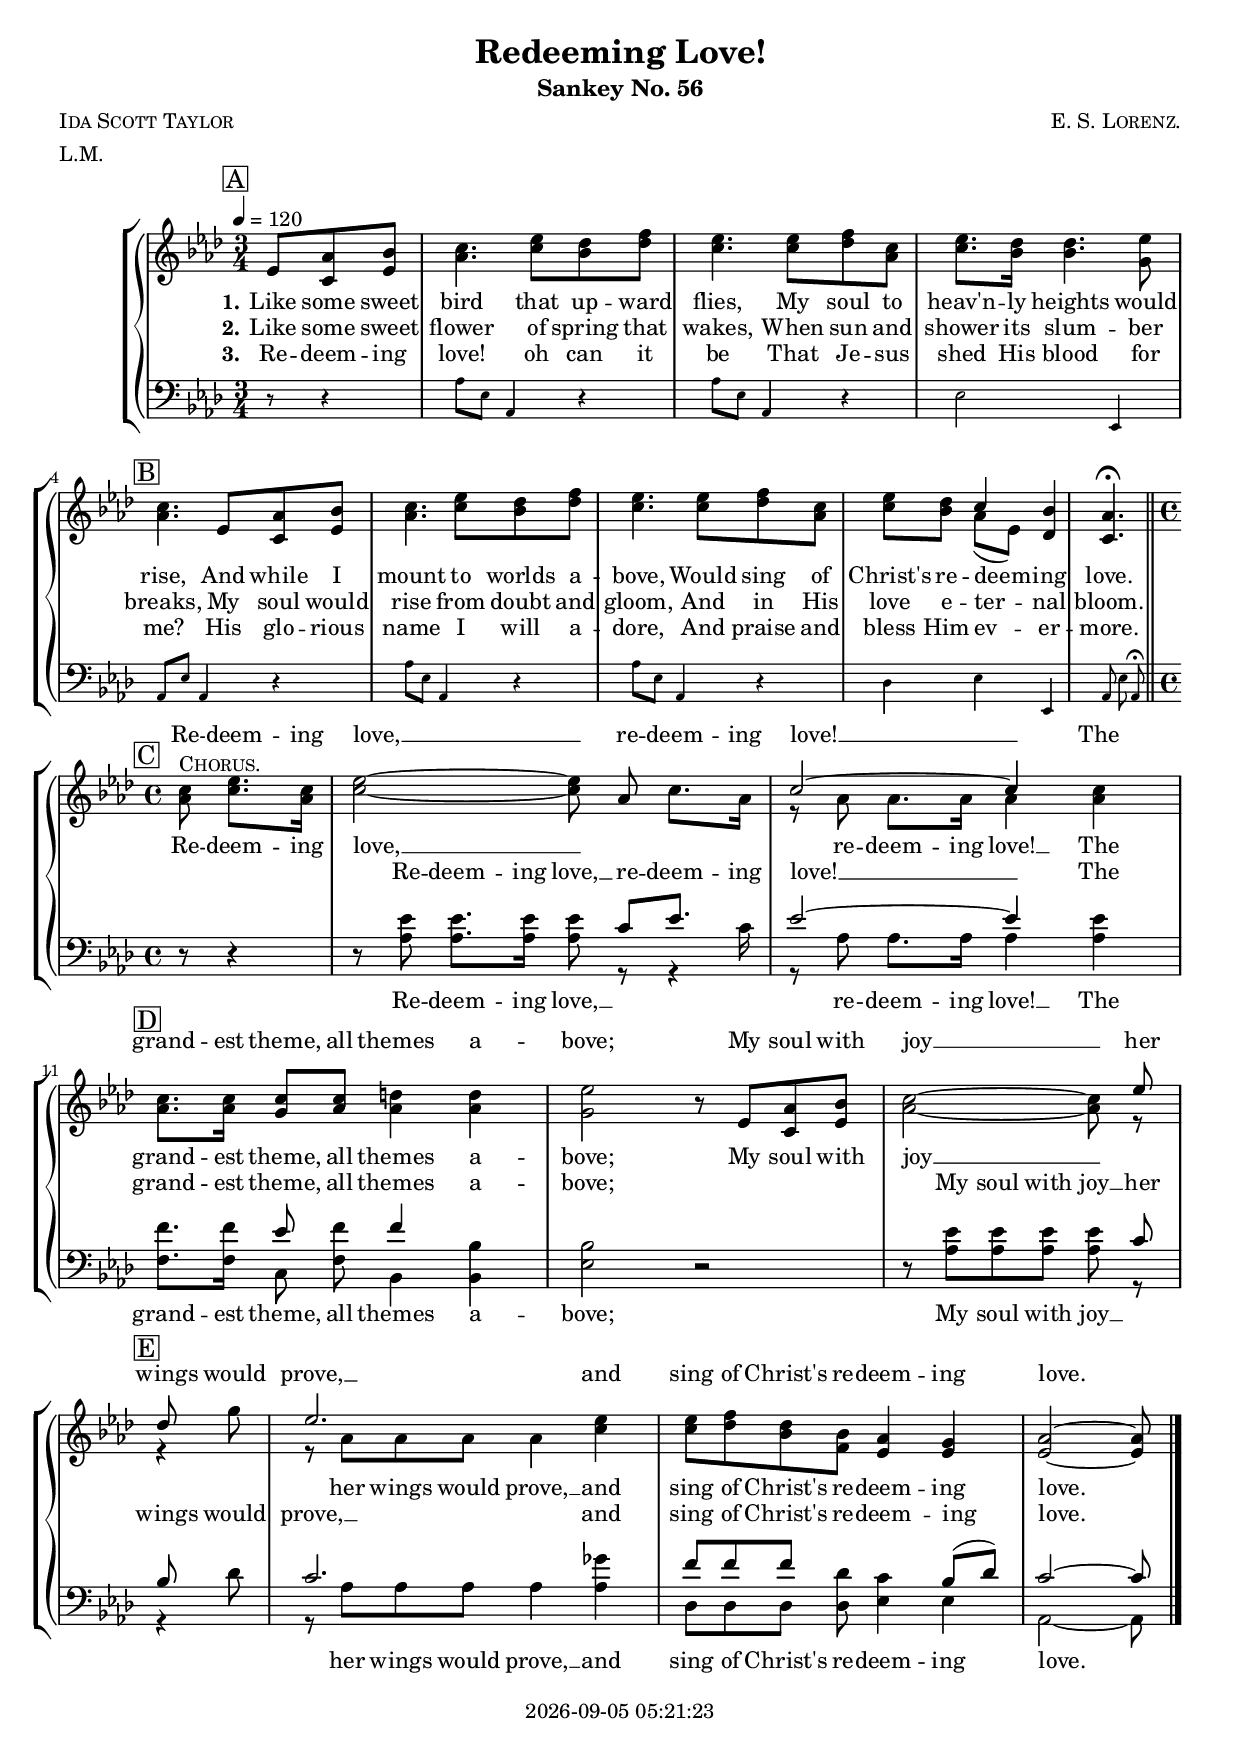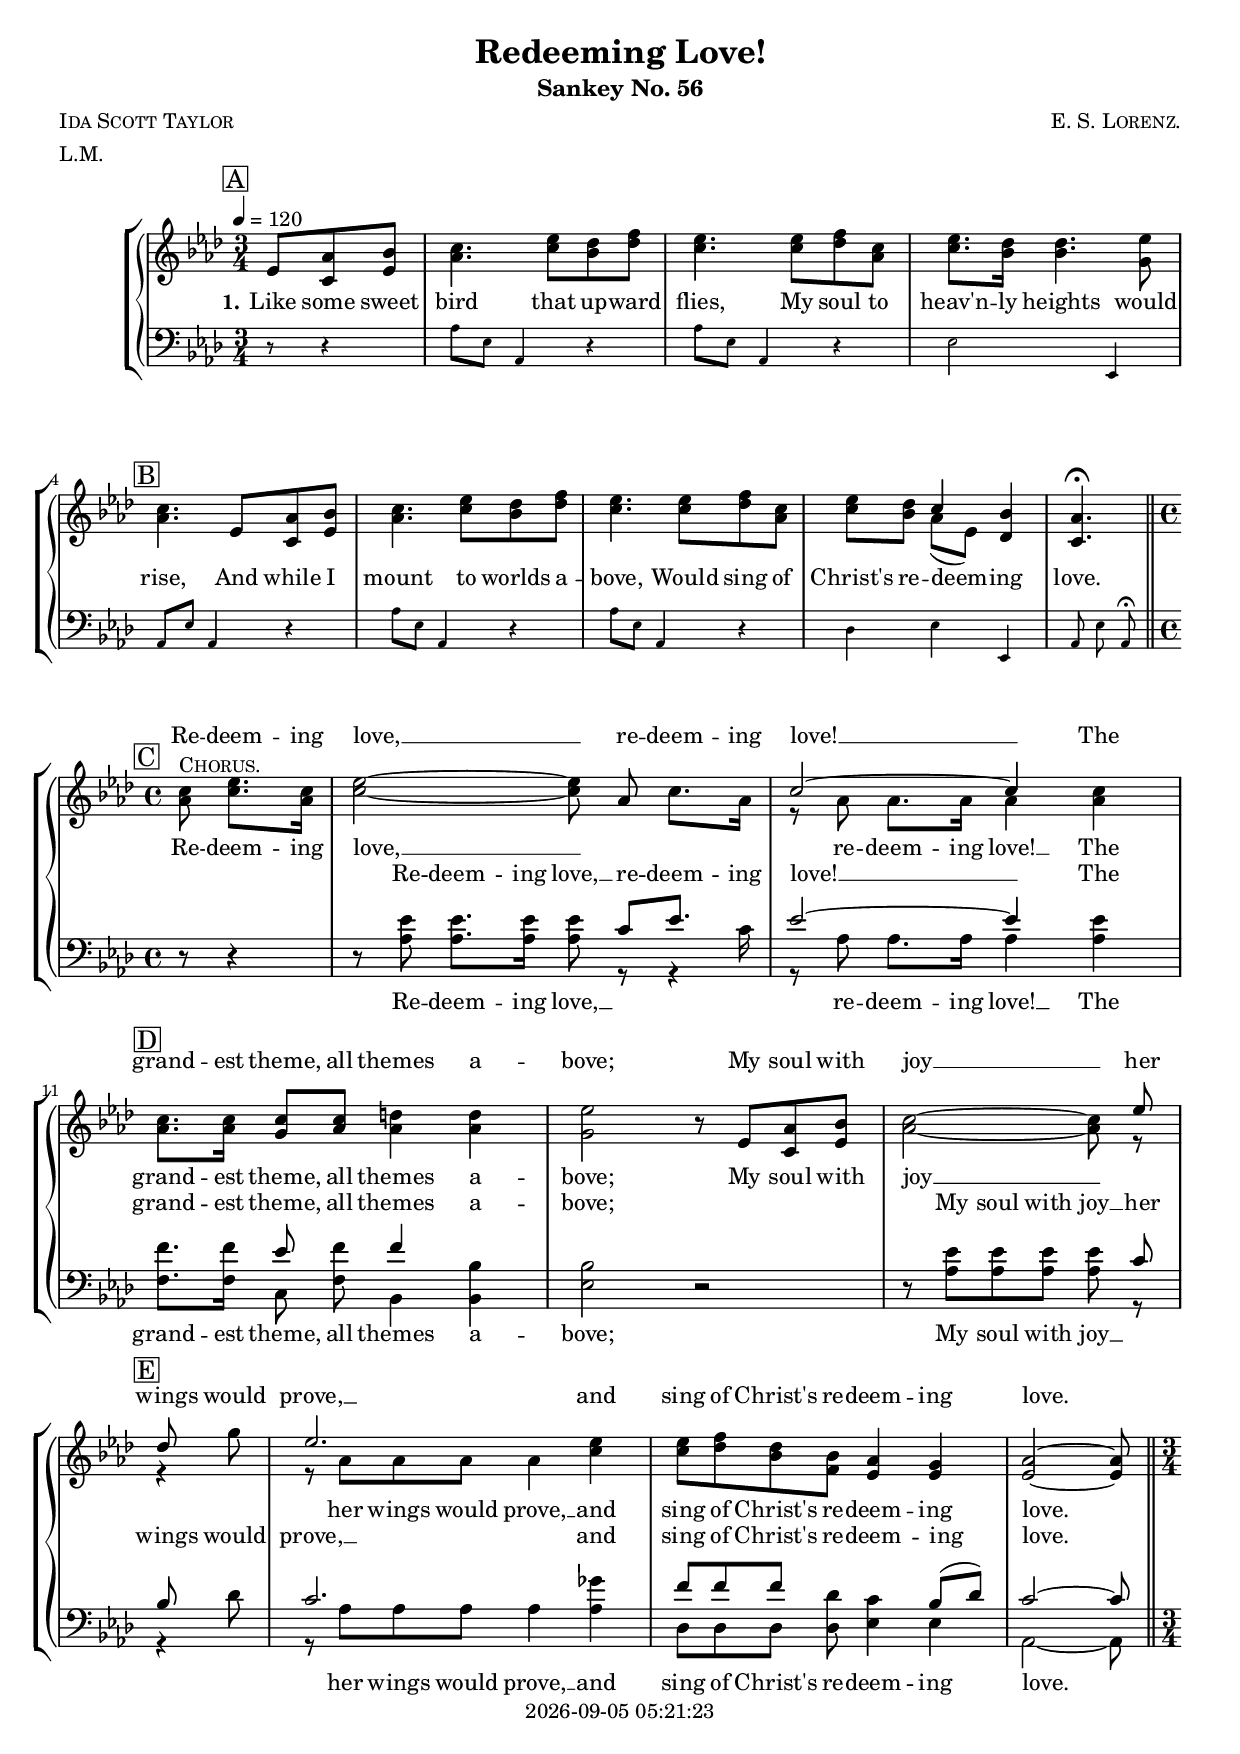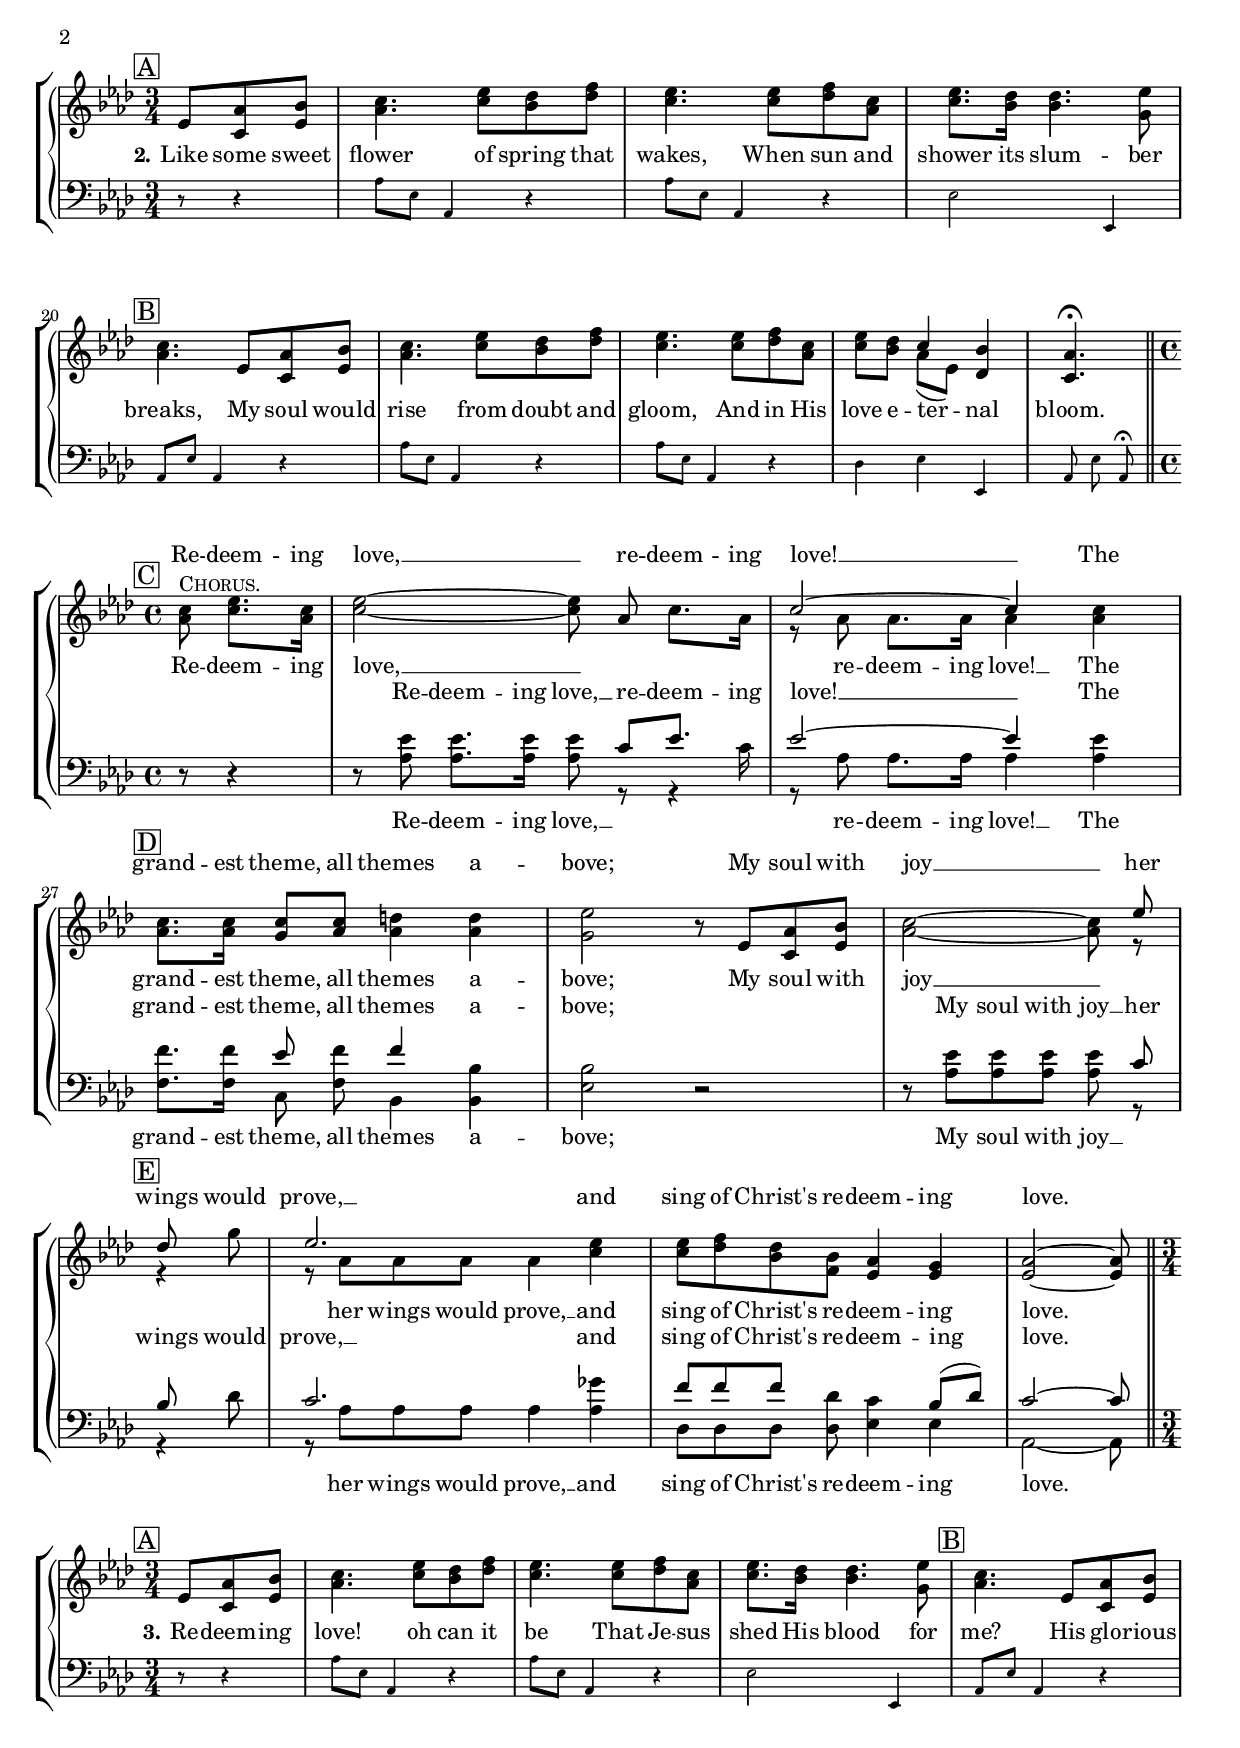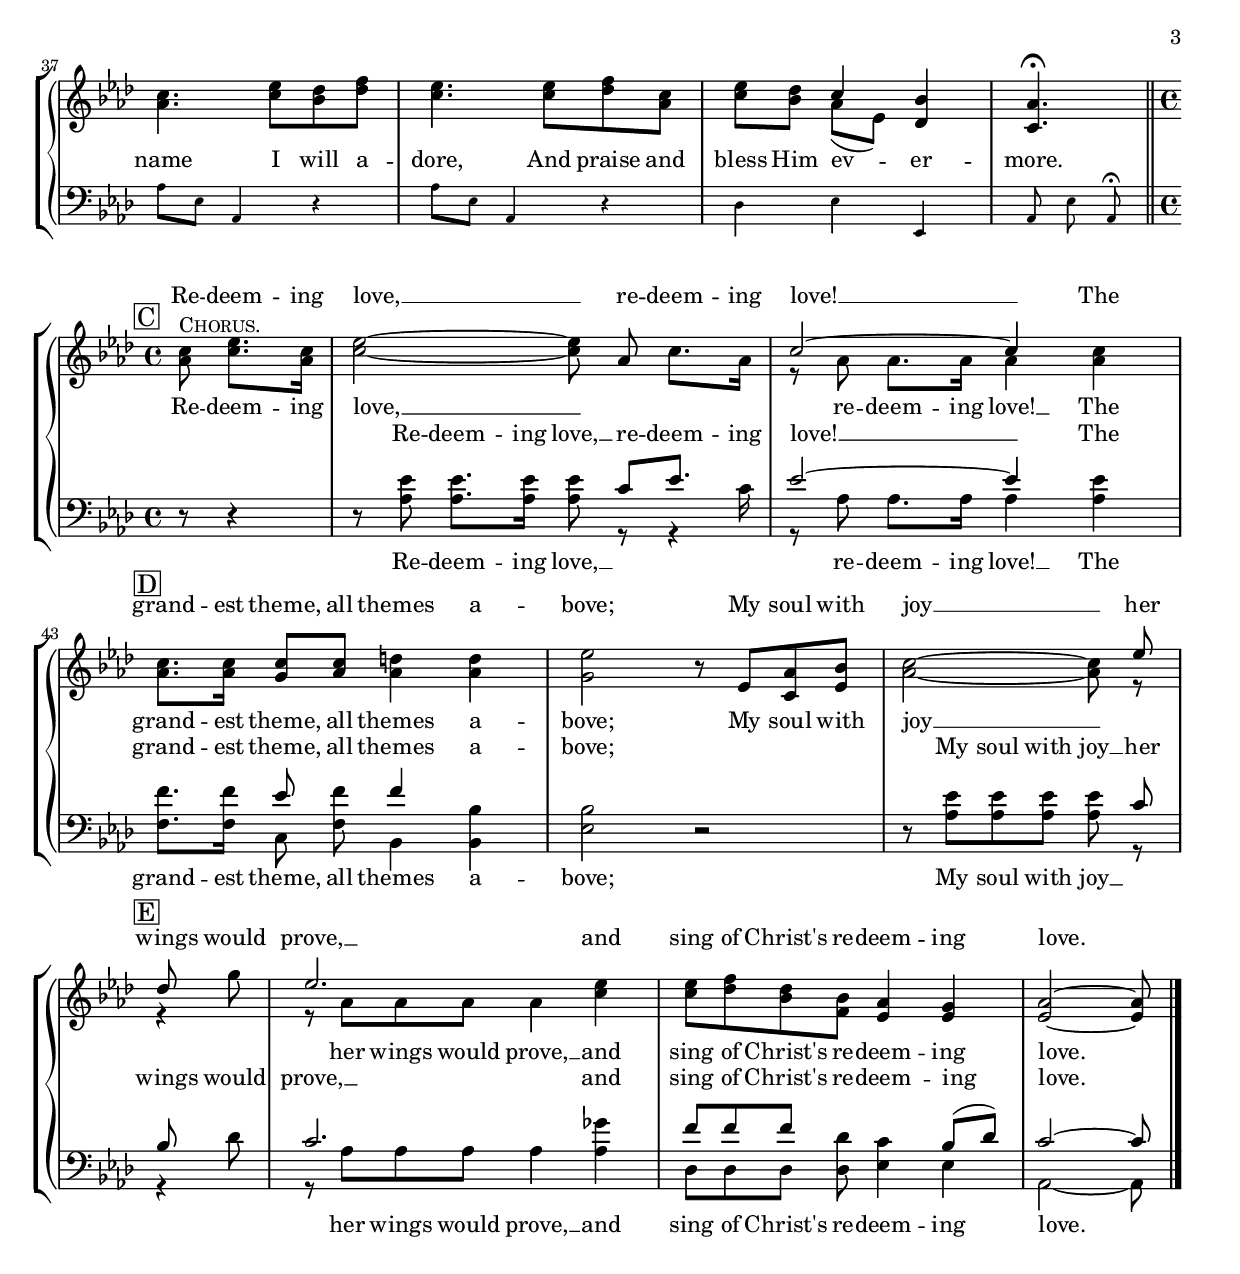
\version "2.22.0"

\include "articulate.ly"

today = #(strftime "%Y-%m-%d %H:%M:%S" (localtime (current-time)))

\header {
% centered at top
%  dedication  = "dedication"
  title       = "Redeeming Love!"
  subtitle    = "Sankey No. 56"
%  subsubtitle = "Sankey 880 No. Y"
%  instrument  = "instrument"
  
% arrangement of following lines:
%
%  poet    composer
%  meter   arranger
%  piece       opus

  composer    = \markup\smallCaps "E. S. Lorenz."
%  arranger    = "arranger"
%  opus        = "opus"

  poet        = \markup\smallCaps "Ida Scott Taylor"
  meter       = "L.M."
%  piece       = "piece"

% centered at bottom
% tagline     = "tagline" % default lilypond version
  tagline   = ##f
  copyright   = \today
}

#(set-global-staff-size 18)

global = {
  \key aes \major
  \time 3/4
  \tempo 4=120
  \partial 4.
}

RehearsalTrack = {
% \set Score.currentBarNumber = #5
% \mark \markup { \circle "1a" }
  \mark \markup { \box "A" } s4. s2.*3
  \mark \markup { \box "B" } s2.*4 s4. \time 4/4
  \mark \markup { \box "C" } s4. s1*2
  \mark \markup { \box "D" } s1*2 s2.
  \mark \markup { \box "E" } s4 s1*2 s2 s8
}

TempoTrack = {
}

soprano = \relative {
  ees'8 aes bes
  c4. ees8 des f
  ees4. ees8 f c
  ees8. des16 des4. ees8
  c4. ees,8 aes bes % B
  c4. ees8 des f
  ees4. ees8 f c
  ees8 des c4 bes
  aes4.\fermata \bar "||" \break \time 4/4 \partial 4. c8^\markup\smallCaps Chorus. ees8. c16
  ees2~8 aes, c8. aes16 % C
  c2~4 c
  c8. c16 c8 c d4 d % D
  ees2 r8 ees, aes bes
  c2~8 ees \bar "|" \break \partial 4 des8 g
  ees2. ees4 % E
  ees8 f des bes aes4 g
  aes2~8
}

alto = \relative {
  ees'8 c ees
  aes4. c8 bes des
  c4. c8 des aes
  c8. bes16 bes4. g8
  aes4. ees8 c ees % B
  aes4. c8 bes des
  c4. c8 des aes
  c8 bes aes(ees) des4
  c4.\fermata aes'8 c8. aes16
  c2~8 r r4 % C
  r8 aes8 aes8. aes16 aes4 aes
  aes8. aes16 g8 aes aes4 aes % D
  g2 r8 ees c ees
  aes2~8 \once \partCombineApart r \once\partCombineApart r4
  \once\partCombineApart r8 aes aes aes aes4 c % E
  c8 des bes f ees4 ees
  ees2~8
}

tenor = \relative {
  s4.
  s2.
  s2.
  s2.
  s2. % B
  s2.
  s2.
  s2.
  s4. \time 4/4 r8 r4
  r8 ees'8 ees8. ees16 ees8 c ees8. c16  % C
  ees2~4 ees
  f8. f16 ees8 f f4 bes, % D
  bes2 r
  r8 ees ees ees ees c bes des
  c2. ges'4 % E
  f8 f f des c4 bes8(des)
  c2~8
}

bass= \relative {
  s4.
  s2.
  s2.
  s2.
  s2. % B
  s2.
  s2.
  s2.
  s4. \time 4/4 r8 r4
  r8 aes aes8. aes16 aes8 \once\partCombineApart r8 \once\partCombineApart r4 % C
  r8 aes aes8. aes16 aes4 aes
  f8. f16 c8 f bes,4 bes % D
  ees2 r
  r8 aes aes aes aes \once\partCombineApart r \once\partCombineApart r4
  \once\partCombineApart r8 aes aes aes aes4 aes
  des,8 des des des ees4 ees
  aes,2~8
}

chorus = \lyricmode {
  Re -- deem -- ing love, __
  re -- deem -- ing love! __
  The grand -- est theme,
  all themes a -- bove;
  My soul with joy __
  her wings would prove, __
  and sing of Christ's re -- deem -- ing love.
}

wordsOne = \lyricmode {
  \set stanza = "1."
  Like some sweet bird that up -- ward flies,
  My soul to heav'n -- ly heights would rise,
  And while I mount to worlds a -- bove,
  Would sing of Christ's re -- deem -- ing love.
}
  
wordsTwo = \lyricmode {
  \set stanza = "2."
  Like some sweet flower of spring that wakes,
  When sun and shower its slum -- ber breaks,
  My soul would rise from doubt and gloom,
  And in His love e -- ter -- nal bloom.
}
  
wordsThree = \lyricmode {
  \set stanza = "3."
  Re -- deem -- ing love! oh can it be
  That Je -- sus shed His blood for me?
  His glo -- rious name I will a -- dore,
  And praise and bless Him ev -- er -- more.
}

emptyVerse = \lyricmode {
  _ _ _ _ _ _ _ _
  _ _ _ _ _ _ _ _
  _ _ _ _ _ _ _ _
  _ _ _ _ _ _ _ _
}
  
wordsWomenMidi = \lyricmode {
  \set stanza = "1."
  "\nLike " "some " "sweet " "bird " "that " up "ward " "flies, "
  "\nMy " "soul " "to " heav'n "ly " "heights " "would " "rise, "
  "\nAnd " "while " "I " "mount " "to " "worlds " a "bove, "
  "\nWould " "sing " "of " "Christ's " re deem "ing " "love. "
  "\nRe" deem "ing " "love, " 
  "\nre" deem "ing " "love! " 
  "\nThe " grand "est " "theme, "
  "\nall " "themes " a "bove; "
  "\nMy " "soul " "with " "joy " 
  "\nher " "wings " "would " "prove, " 
  "\nand " "sing " "of " "Christ's " re deem "ing " "love. "

  \set stanza = "2."
  "\nLike " "some " "sweet " "flower " "of " "spring " "that " "wakes, "
  "\nWhen " "sun " "and " "shower " "its " slum "ber " "breaks, "
  "\nMy " "soul " "would " "rise " "from " "doubt " "and " "gloom, "
  "\nAnd " "in " "His " "love " e ter "nal " "bloom. "
  "\nRe" deem "ing " "love, " 
  "\nre" deem "ing " "love! " 
  "\nThe " grand "est " "theme, "
  "\nall " "themes " a "bove; "
  "\nMy " "soul " "with " "joy " 
  "\nher " "wings " "would " "prove, " 
  "\nand " "sing " "of " "Christ's " re deem "ing " "love. "

  \set stanza = "3."
  "\nRe" deem "ing " "love! " "oh " "can " "it " "be "
  "\nThat " Je "sus " "shed " "His " "blood " "for " "me? "
  "\nHis " glo "rious " "name " "I " "will " a "dore, "
  "\nAnd " "praise " "and " "bless " "Him " ev er "more. "
  "\nRe" deem "ing " "love, " 
  "\nre" deem "ing " "love! " 
  "\nThe " grand "est " "theme, "
  "\nall " "themes " a "bove; "
  "\nMy " "soul " "with " "joy " 
  "\nher " "wings " "would " "prove, " 
  "\nand " "sing " "of " "Christ's " re deem "ing " "love. "
}
  
wordsMenMidi = \lyricmode {
  "\nRe" deem "ing " "love, " 
  "\nre" deem "ing " "love! " 
  "\nThe " grand "est " "theme, "
  "\nall " "themes " a "bove; "
  "\nMy " "soul " "with " "joy " 
  "\nher " "wings " "would " "prove, " 
  "\nand " "sing " "of " "Christ's " re deem "ing " "love. "
  "\nRe" deem "ing " "love, " 
  "\nre" deem "ing " "love! " 
  "\nThe " grand "est " "theme, "
  "\nall " "themes " a "bove; "
  "\nMy " "soul " "with " "joy " 
  "\nher " "wings " "would " "prove, " 
  "\nand " "sing " "of " "Christ's " re deem "ing " "love. "
  "\nRe" deem "ing " "love, " 
  "\nre" deem "ing " "love! " 
  "\nThe " grand "est " "theme, "
  "\nall " "themes " a "bove; "
  "\nMy " "soul " "with " "joy " 
  "\nher " "wings " "would " "prove, " 
  "\nand " "sing " "of " "Christ's " re deem "ing " "love. "
}
  
pianoRH = \relative {
}

pianoLH = \relative {
  \teeny
  r8 r4
  aes8 ees aes,4 r
  aes'8 ees aes,4 r
  ees'2 ees,4
  aes8 ees' aes,4 r % B
  aes'8 ees aes,4 r
  aes'8 ees aes,4 r
  des4 ees ees,
  aes8 ees' aes,\fermata \bar "||" \time 4/4 \partial 4. s4.
  s1*7
  s2 s8
}

nl = { \bar "||" \break \partial 4. \time 3/4}

\book {
  \bookOutputSuffix "repeat"
  \score {
    \context GrandStaff <<
      <<
        \new ChoirStaff <<
                                  % Joint soprano/alto staff
          \new Lyrics = "sopranolyrics"
          \new Staff \with { printPartCombineTexts = ##f }
          <<
            \new Voice \RehearsalTrack
            \new Voice \TempoTrack
            \new NullVoice = "alignerS" \soprano
            \new NullVoice = "alignerA" \alto
            \new Voice \pianoRH
            \new Voice = "women" \partCombine { \global \soprano \bar "|." } { \global \alto }
            \new Lyrics \lyricsto "alignerA" { \wordsOne \chorus }
            \new Lyrics \lyricsto "alignerA"   \wordsTwo
            \new Lyrics \lyricsto "alignerA"   \wordsThree
            \context Lyrics = "sopranolyrics" { \lyricsto "alignerS" { \emptyVerse \chorus } }
          >>
                                  % Joint tenor/bass staff
          \new Lyrics = "tenorlyrics"
          \new Staff \with { printPartCombineTexts = ##f }
          <<
            \clef "bass"
            \new NullVoice = "alignerT" \tenor
            \new NullVoice = "alignerB" \bass
            \new Voice { \global \pianoLH }
            \new Voice = "men" \partCombine { \global \tenor } { \global \bass }
            \new Lyrics \lyricsto "alignerB" { \chorus }
          >>
          \context Lyrics = "tenorlyrics" { \lyricsto "alignerT" { \chorus } }
        >>
      >>
    >>
    \layout {
      indent = 1.5\cm
      \context {
        \Staff \RemoveAllEmptyStaves
      }
    }
  }
}

\book {
  \bookOutputSuffix "single"
  \score {
    \context GrandStaff <<
      <<
        \new ChoirStaff <<
                                  % Joint soprano/alto staff
          \new Lyrics = "sopranolyrics"
          \new Staff \with { printPartCombineTexts = ##f }
          <<
            \new Voice {
               \RehearsalTrack
               \RehearsalTrack
               \RehearsalTrack
            }
            \new Voice {
              \TempoTrack
              \TempoTrack
              \TempoTrack
            }
            \new NullVoice = "alignerS" { \soprano \soprano \soprano }
            \new NullVoice = "alignerA" { \alto    \alto    \alto    }
            \new Voice { \pianoRH \pianoRH \pianoRH }
            \new Voice = "women" \partCombine { \global \soprano \soprano \soprano \bar "|." }
                                               { \global \alto \nl \alto \nl \alto }
            \context Lyrics = "sopranolyrics" { \lyricsto "alignerS" {
              \emptyVerse \chorus
              \emptyVerse \chorus
              \emptyVerse \chorus
            } }
            \new Lyrics \lyricsto "alignerA" { \wordsOne   \chorus
                                               \wordsTwo   \chorus
                                               \wordsThree \chorus
                                            }
          >>
                                  % Joint tenor/bass staff
          \new Lyrics = "tenorlyrics"
          \new Staff \with { printPartCombineTexts = ##f }
          <<
            \clef "bass"
            \new NullVoice = "alignerT" { \tenor \tenor \tenor }
            \new NullVoice = "alignerB" { \bass  \bass  \bass  }
            \new Voice { \global \pianoLH \pianoLH \pianoLH }
            \new Voice = "men" \partCombine { \global \tenor \tenor \tenor }
                                            { \global \bass  \bass  \bass  }
            \new Lyrics \lyricsto "alignerB" {
              \chorus
              \chorus
              \chorus
            }
            \context Lyrics = "tenorlyrics" { \lyricsto "alignerT" {
              \chorus
              \chorus
              \chorus
            } }
          >>
        >>
      >>
    >>
    \layout {
      indent = 1.5\cm
      \context {
        \Staff \RemoveAllEmptyStaves
      }
    }
  }
}

\book {
  \bookOutputSuffix "midi-sop"
  \score {
%    \articulate
    \context GrandStaff <<
      <<
        \new ChoirStaff <<
                                  % Joint soprano/alto staff
          \new Lyrics = "sopranolyrics"
          \new Staff \with { printPartCombineTexts = ##f }
          <<
            \new Voice {
               \RehearsalTrack
               \RehearsalTrack
               \RehearsalTrack
            }
            \new Voice {
              \TempoTrack
              \TempoTrack
              \TempoTrack
            }
            \new NullVoice = "alignerS" { \soprano \soprano \soprano }
            \new NullVoice = "alignerA" { \alto    \alto    \alto    }
            \new Voice { \pianoRH \pianoRH \pianoRH }
            \new Voice = "women" \partCombine { \global \soprano \soprano \soprano \bar "|." }
                                               { \global \alto \nl \alto \nl \alto }
            \new Lyrics \lyricsto "alignerS" \wordsWomenMidi
          >>
                                  % Joint tenor/bass staff
          \new Staff \with { printPartCombineTexts = ##f }
          <<
            \clef "bass"
            \new NullVoice = "alignerT" { \tenor \tenor \tenor }
            \new NullVoice = "alignerB" { \bass  \bass  \bass  }
            \new Voice { \global \pianoLH \pianoLH \pianoLH }
            \new Voice = "men" \partCombine { \global \tenor \tenor \tenor }
                                            { \global \bass  \bass  \bass  }
          >>
        >>
      >>
    >>
    \midi {}
  }
}

\book {
  \bookOutputSuffix "midi-alto"
  \score {
%    \articulate
    \context GrandStaff <<
      <<
        \new ChoirStaff <<
                                  % Joint soprano/alto staff
          \new Lyrics = "sopranolyrics"
          \new Staff \with { printPartCombineTexts = ##f }
          <<
            \new Voice {
               \RehearsalTrack
               \RehearsalTrack
               \RehearsalTrack
            }
            \new Voice {
              \TempoTrack
              \TempoTrack
              \TempoTrack
            }
            \new NullVoice = "alignerS" { \soprano \soprano \soprano }
            \new NullVoice = "alignerA" { \alto    \alto    \alto    }
            \new Voice { \pianoRH \pianoRH \pianoRH }
            \new Voice = "women" \partCombine { \global \soprano \soprano \soprano \bar "|." }
                                               { \global \alto \nl \alto \nl \alto }
            \new Lyrics \lyricsto "alignerA" \wordsWomenMidi
          >>
                                  % Joint tenor/bass staff
          \new Staff \with { printPartCombineTexts = ##f }
          <<
            \clef "bass"
            \new NullVoice = "alignerT" { \tenor \tenor \tenor }
            \new NullVoice = "alignerB" { \bass  \bass  \bass  }
            \new Voice { \global \pianoLH \pianoLH \pianoLH }
            \new Voice = "men" \partCombine { \global \tenor \tenor \tenor }
                                            { \global \bass  \bass  \bass  }
          >>
        >>
      >>
    >>
    \midi {}
  }
}

\book {
  \bookOutputSuffix "midi-tenor"
  \score {
%    \articulate
    \context GrandStaff <<
      <<
        \new ChoirStaff <<
                                  % Joint soprano/alto staff
          \new Lyrics = "sopranolyrics"
          \new Staff \with { printPartCombineTexts = ##f }
          <<
            \new Voice {
               \RehearsalTrack
               \RehearsalTrack
               \RehearsalTrack
            }
            \new Voice {
              \TempoTrack
              \TempoTrack
              \TempoTrack
            }
            \new NullVoice = "alignerS" { \soprano \soprano \soprano }
            \new NullVoice = "alignerA" { \alto    \alto    \alto    }
            \new Voice { \pianoRH \pianoRH \pianoRH }
            \new Voice = "women" \partCombine { \global \soprano \soprano \soprano \bar "|." }
                                               { \global \alto \nl \alto \nl \alto }
          >>
                                  % Joint tenor/bass staff
          \new Staff \with { printPartCombineTexts = ##f }
          <<
            \clef "bass"
            \new NullVoice = "alignerT" { \tenor \tenor \tenor }
            \new NullVoice = "alignerB" { \bass  \bass  \bass  }
            \new Voice { \global \pianoLH \pianoLH \pianoLH }
            \new Voice = "men" \partCombine { \global \tenor \tenor \tenor }
                                            { \global \bass  \bass  \bass  }
            \new Lyrics \lyricsto "alignerT" \wordsMenMidi
          >>
        >>
      >>
    >>
    \midi {}
  }
}

\book {
  \bookOutputSuffix "midi-bass"
  \score {
%    \articulate
    \context GrandStaff <<
      <<
        \new ChoirStaff <<
                                  % Joint soprano/alto staff
          \new Lyrics = "sopranolyrics"
          \new Staff \with { printPartCombineTexts = ##f }
          <<
            \new Voice {
               \RehearsalTrack
               \RehearsalTrack
               \RehearsalTrack
            }
            \new Voice {
              \TempoTrack
              \TempoTrack
              \TempoTrack
            }
            \new NullVoice = "alignerS" { \soprano \soprano \soprano }
            \new NullVoice = "alignerA" { \alto    \alto    \alto    }
            \new Voice { \pianoRH \pianoRH \pianoRH }
            \new Voice = "women" \partCombine { \global \soprano \soprano \soprano \bar "|." }
                                               { \global \alto \nl \alto \nl \alto }
          >>
                                  % Joint tenor/bass staff
          \new Staff \with { printPartCombineTexts = ##f }
          <<
            \clef "bass"
            \new NullVoice = "alignerT" { \tenor \tenor \tenor }
            \new NullVoice = "alignerB" { \bass  \bass  \bass  }
            \new Voice { \global \pianoLH \pianoLH \pianoLH }
            \new Voice = "men" \partCombine { \global \tenor \tenor \tenor }
                                            { \global \bass  \bass  \bass  }
            \new Lyrics \lyricsto "alignerB" \wordsMenMidi
          >>
        >>
      >>
    >>
    \midi {}
  }
}
